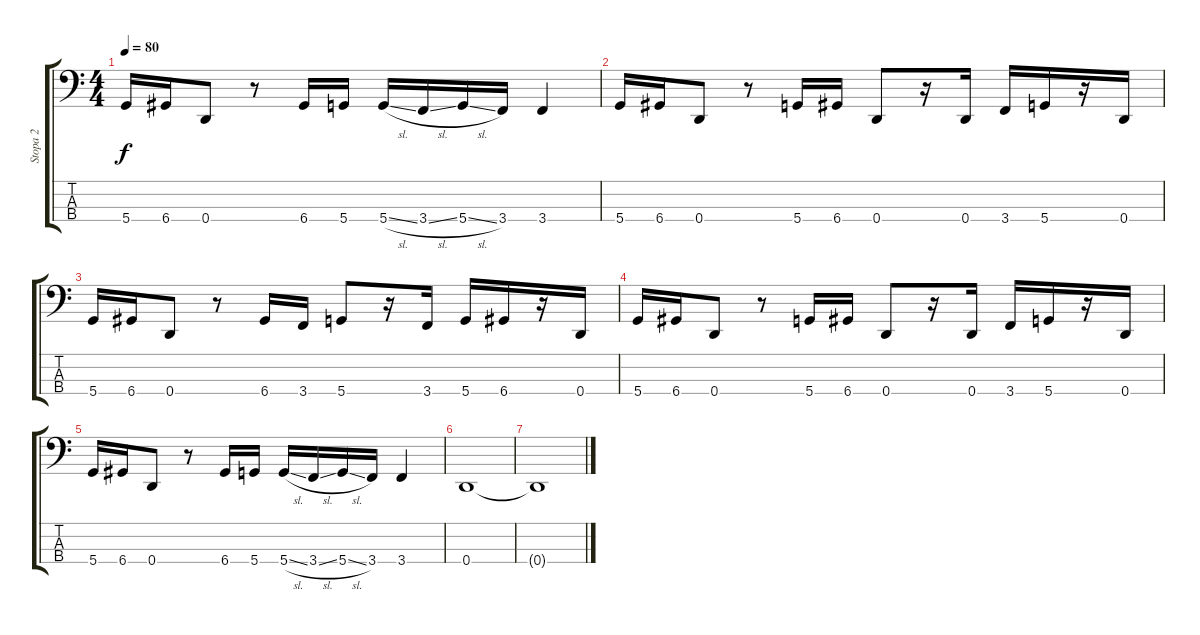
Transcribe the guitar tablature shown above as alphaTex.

\track ("Stopa 2" "Stopa 2") {instrument electricbassfinger}
\staff {score tabs}
\tuning (G2 D2 A1 D1) {hide}
\ts (4 4)
\tempo 80
\clef f4
\ks c
5.4.16{dy f} 6.4.16 0.4.8 r.8 6.4.16 5.4.16 5.4{sl}.16 3.4{sl}.16 5.4{sl}.16 3.4.16 3.4.4 |
5.4.16 6.4.16 0.4.8 r.8 5.4.16 6.4.16 0.4.8 r.16 0.4.16 3.4.16 5.4.16 r.16 0.4.16 |
5.4.16 6.4.16 0.4.8 r.8 6.4.16 3.4.16 5.4.8 r.16 3.4.16 5.4.16 6.4.16 r.16 0.4.16 |
5.4.16 6.4.16 0.4.8 r.8 5.4.16 6.4.16 0.4.8 r.16 0.4.16 3.4.16 5.4.16 r.16 0.4.16 |
5.4.16 6.4.16 0.4.8 r.8 6.4.16 5.4.16 5.4{sl}.16 3.4{sl}.16 5.4{sl}.16 3.4.16 3.4.4 |
0.4.1 |
0.4{t}.1
